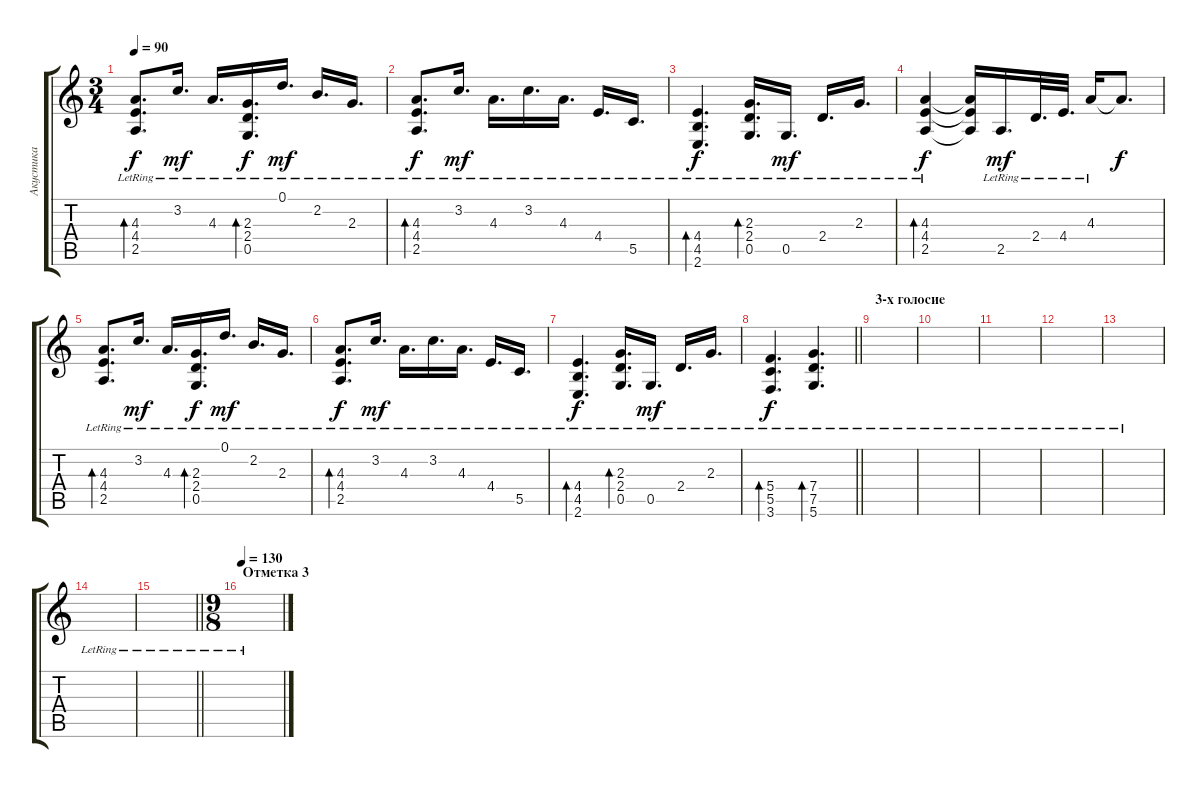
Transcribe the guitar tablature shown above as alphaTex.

\track ("Акустика" "Акустика") {instrument acousticguitarsteel}
\staff {score tabs}
\tuning (D4 A3 F3 C3 G2 D2) {hide}
\ts (3 4)
\tempo 90
\clef g2
\ks c
(4.3{lr} 4.4{lr} 2.5{lr}).8{d bd 120 dy f} 3.2{lr}.16{d dy mf} 4.3{lr}.16{d} (2.3{lr} 2.4{lr} 0.5{lr}).16{d bd 120 dy f} 0.1{lr}.16{d dy mf} 2.2{lr}.16{d} 2.3{lr}.16{d} |
(4.3{lr} 4.4{lr} 2.5{lr}).8{d bd 60 dy f} 3.2{lr}.16{d dy mf} 4.3{lr}.16{d} 3.2{lr}.16{d} 4.3{lr}.16{d} 4.4{lr}.16{d} 5.5{lr}.16{d} |
(4.4{lr} 4.5{lr} 2.6{lr}).4{d bd 240 dy f} (2.3{lr} 2.4{lr} 0.5{lr}).16{d bd 240} 0.5{lr}.16{d dy mf} 2.4{lr}.16{d} 2.3{lr}.16{d} |
(4.3{lr} 4.4{lr} 2.5{lr}).4{bd 240 dy f} (4.3{t} 4.4{t} 2.5{t}).16 2.5{lr}.16{d dy mf} 2.4{lr}.32{d} 4.4{lr}.32{d} 4.3{lr}.16 4.3{t}.8{d dy f} |
(4.3{lr} 4.4{lr} 2.5{lr}).8{d bd 120} 3.2{lr}.16{d dy mf} 4.3{lr}.16{d} (2.3{lr} 2.4{lr} 0.5{lr}).16{d bd 120 dy f} 0.1{lr}.16{d dy mf} 2.2{lr}.16{d} 2.3{lr}.16{d} |
(4.3{lr} 4.4{lr} 2.5{lr}).8{d bd 60 dy f} 3.2{lr}.16{d dy mf} 4.3{lr}.16{d} 3.2{lr}.16{d} 4.3{lr}.16{d} 4.4{lr}.16{d} 5.5{lr}.16{d} |
(4.4{lr} 4.5{lr} 2.6{lr}).4{d bd 240 dy f} (2.3{lr} 2.4{lr} 0.5{lr}).16{d bd 240} 0.5{lr}.16{d dy mf} 2.4{lr}.16{d} 2.3{lr}.16{d} |
\barLineRight lightlight
(5.4{lr} 5.5{lr} 3.6{lr}).4{d bd 240 dy f} (7.4{lr} 7.5{lr} 5.6{lr}).4{d bd 240} |
\section ("" "3-х голосие")
|
|
|
|
|
|
\barLineRight lightlight
|
\ts (9 8)
\section ("" "Отметка 3")
\tempo 120
\tempo 130
